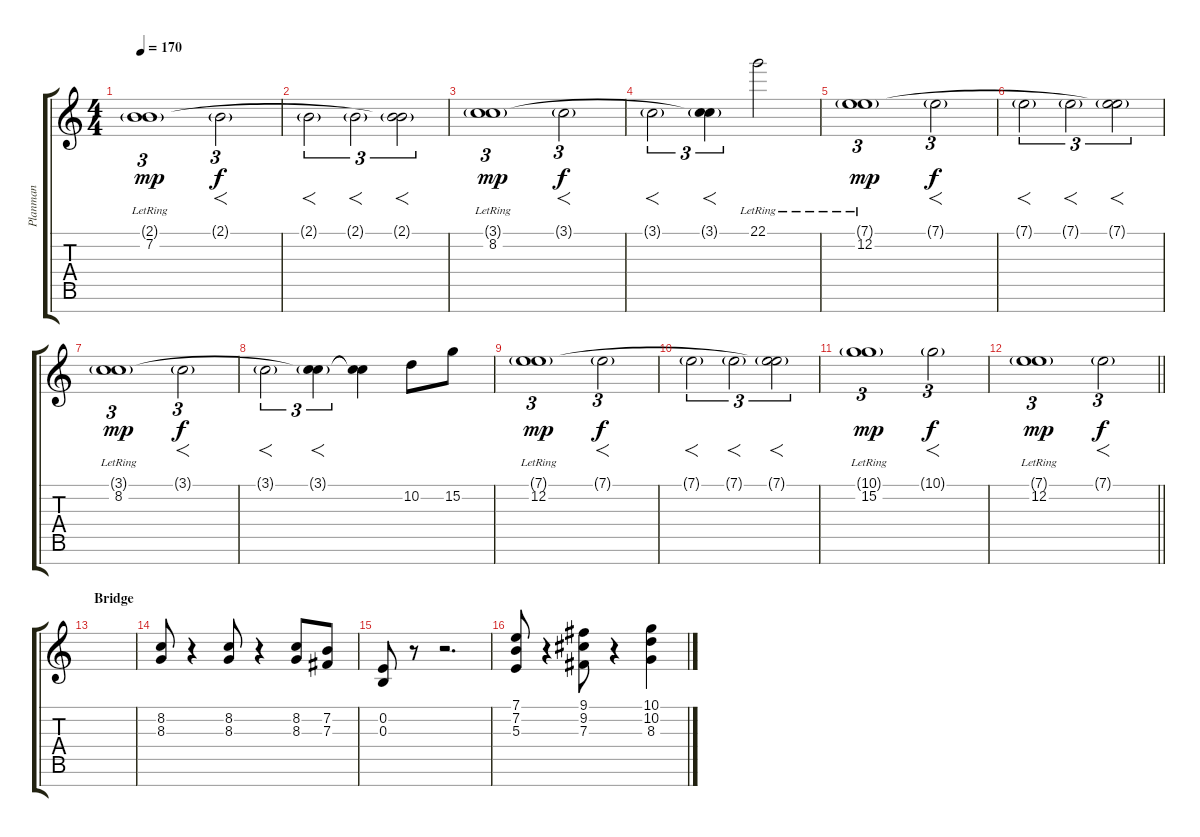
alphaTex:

\track ("Planman" "Planman") {instrument stringensemble1}
\staff {score tabs}
\tuning (A4 E4 B3 G3 D3 A2 E2) {hide}
\ts (4 4)
\tempo 170
\clef g2
\ks c
(2.1{g} 7.2{lr}).1{tu (3 2) dy mp} 2.1{g}.2{f tu (3 2) dy f} |
2.1{g}.2{f tu (3 2)} 2.1{g}.2{f tu (3 2)} (2.1{g} 7.2{t}).2{f tu (3 2)} |
(3.1{g} 8.2{lr}).1{tu (3 2) dy mp} 3.1{g}.2{f tu (3 2) dy f} |
3.1{g}.2{f tu (3 2)} (3.1{g} 8.2{t}).4{f tu (3 2)} 22.1{lr}.2 |
(7.1{g} 12.2{lr}).1{tu (3 2) dy mp} 7.1{g}.2{f tu (3 2) dy f} |
7.1{g}.2{f tu (3 2)} 7.1{g}.2{f tu (3 2)} (7.1{g} 12.2{t}).2{f tu (3 2)} |
(3.1{g} 8.2{lr}).1{tu (3 2) dy mp} 3.1{g}.2{f tu (3 2) dy f} |
3.1{g}.2{f tu (3 2)} (3.1{g} 8.2{t}).4{f tu (3 2)} (3.1{t} 8.2{t}).4 10.2.8 15.2.8 |
(7.1{g} 12.2{lr}).1{tu (3 2) dy mp} 7.1{g}.2{f tu (3 2) dy f} |
7.1{g}.2{f tu (3 2)} 7.1{g}.2{f tu (3 2)} (7.1{g} 12.2{t}).2{f tu (3 2)} |
(10.1{g} 15.2{lr}).1{tu (3 2) dy mp} 10.1{g}.2{f tu (3 2) dy f} |
\barLineRight lightlight
(7.1{g} 12.2{lr}).1{tu (3 2) dy mp} 7.1{g}.2{f tu (3 2) dy f} |
\section ("" "Bridge")
|
(8.2 8.3).8{instrument stringensemble1} r.4 (8.2 8.3).8 r.4 (8.2 8.3).8 (7.2 7.3).8 |
(0.2 0.3).8 r.8 r.2{d} |
(7.1 7.2 5.3).8 r.4 (9.1 9.2 7.3).8 r.4 (10.1 10.2 8.3).4
